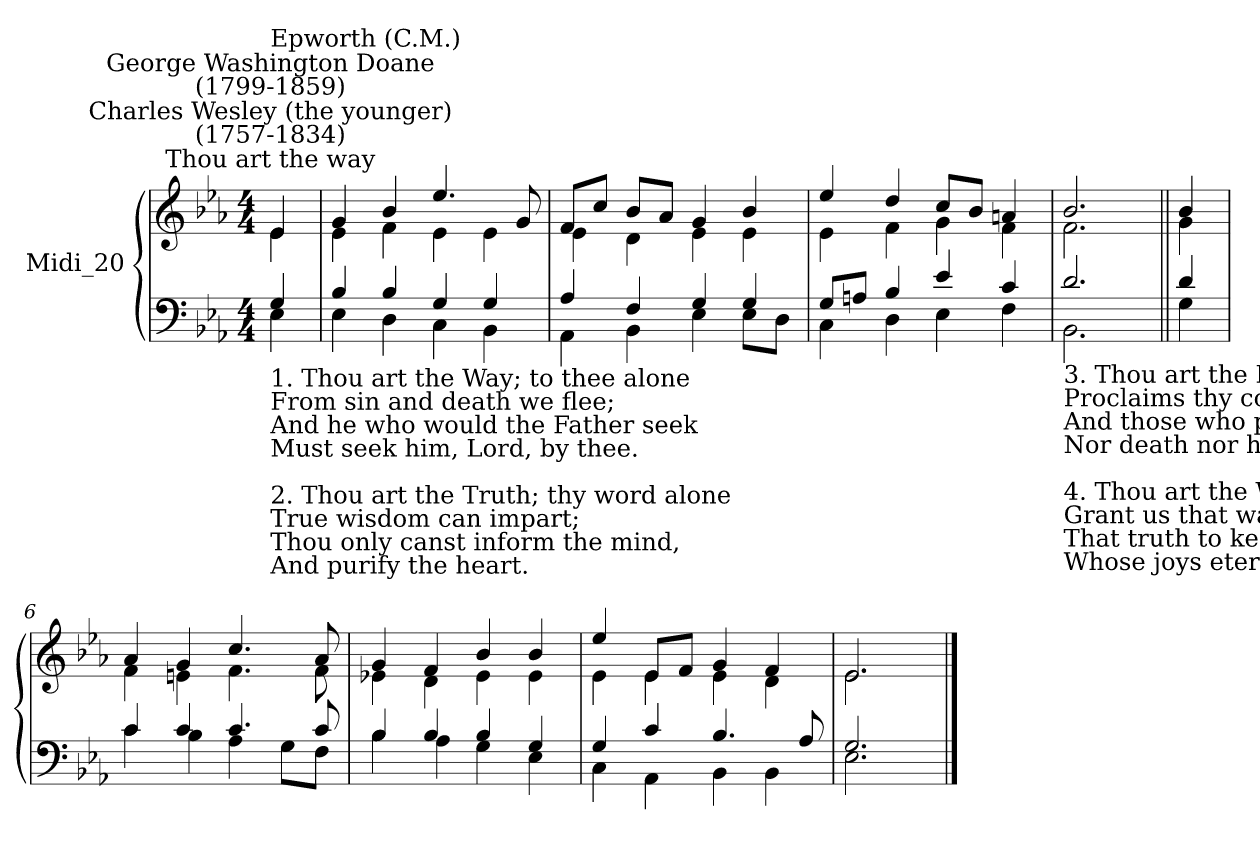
**kern	**kern
*part2	*part1
*staff2	*staff1
*I"Midi_20	*I"Midi_20
*clefF4	*clefG2
*k[b-e-a-]	*k[b-e-a-]
*E-:	*E-:
*M4/4	*M4/4
=	=
*^	*^
!	!	!LO:TX:a:cj:t=Thou art the way	!
!	!	!LO:TX:a:cj:t=Charles Wesley (the younger)\n(1757-1834)	!
!	!	!LO:TX:a:cj:t=George Washington Doane\n(1799-1859)	!
!	!	!LO:TX:a:t=Epworth (C.M.)	!
!LO:TX:b:t=1. Thou art the Way; to thee alone\nFrom sin and death we flee;\nAnd he who would the Father seek\nMust seek him, Lord, by thee.\n\n2. Thou art the Truth; thy word alone\nTrue wisdom can impart;\nThou only canst inform the mind,\nAnd purify the heart.	!	!	!
4G/	4E-\	4e-/	4e-\
=1	=1	=1	=1
4B-/	4E-\	4g/	4e-\
4B-/	4D\	4b-/	4f\
4G/	4C\	4.ee-/	4e-\
4G/	4BB-\	.	4e-\
.	.	8g/	.
=2	=2	=2	=2
4A-/	4AA-\	8f/L	4e-\
.	.	8cc/J	.
4F/	4BB-\	8b-/L	4d\
.	.	8a-/J	.
4G/	4E-\	4g/	4e-\
4G/	8E-\L	4b-/	4e-\
.	8D\J	.	.
=3	=3	=3	=3
8G/L	4C\	4ee-/	4e-\
8An/J	.	.	.
4B-/	4D\	4dd/	4f\
4e-/	4E-\	8cc/L	4g\
.	.	8b-/J	.
4c/	4F\	4an/	4f\
=4	=4	=4	=4
!LO:TX:b:t=3. Thou art the Life; the rending tomb\nProclaims thy conquering arm;\nAnd those who put their trust in thee\nNor death nor hell shall harm.\n\n4. Thou art the Way, the Truth, the Life,\nGrant us that way to know,\nThat truth to keep, that life to win,\nWhose joys eternal flow.	!	!	!
2.d/	2.BB-\	2.b-/	2.f\
=5||	=5||	=5||	=5||
4d/	4G\	4b-/	4g\
=6	=6	=6	=6
4c/	4c\	4a-/	4f\
4c/	4B-\	4g/	4en\
4.c/	4A-\	4.cc/	4.f\
.	8G\L	.	.
8c/	8F\J	8a-/	8f\
=7	=7	=7	=7
4B-/	4B-\	4g/	4e-X\
4B-/	4A-\	4f/	4d\
4B-/	4G\	4b-/	4e-\
4G/	4E-\	4b-/	4e-\
=8	=8	=8	=8
4G/	4C\	4ee-/	4e-\
4c/	4AA-\	8e-/L	4e-\
.	.	8f/J	.
4.B-/	4BB-\	4g/	4e-\
.	4BB-\	4f/	4d\
8A-/	.	.	.
=9	=9	=9	=9
2.G/	2.E-\	2.e-/	2.e-\
*v	*v	*	*
*	*v	*v
==	==
*-	*-
